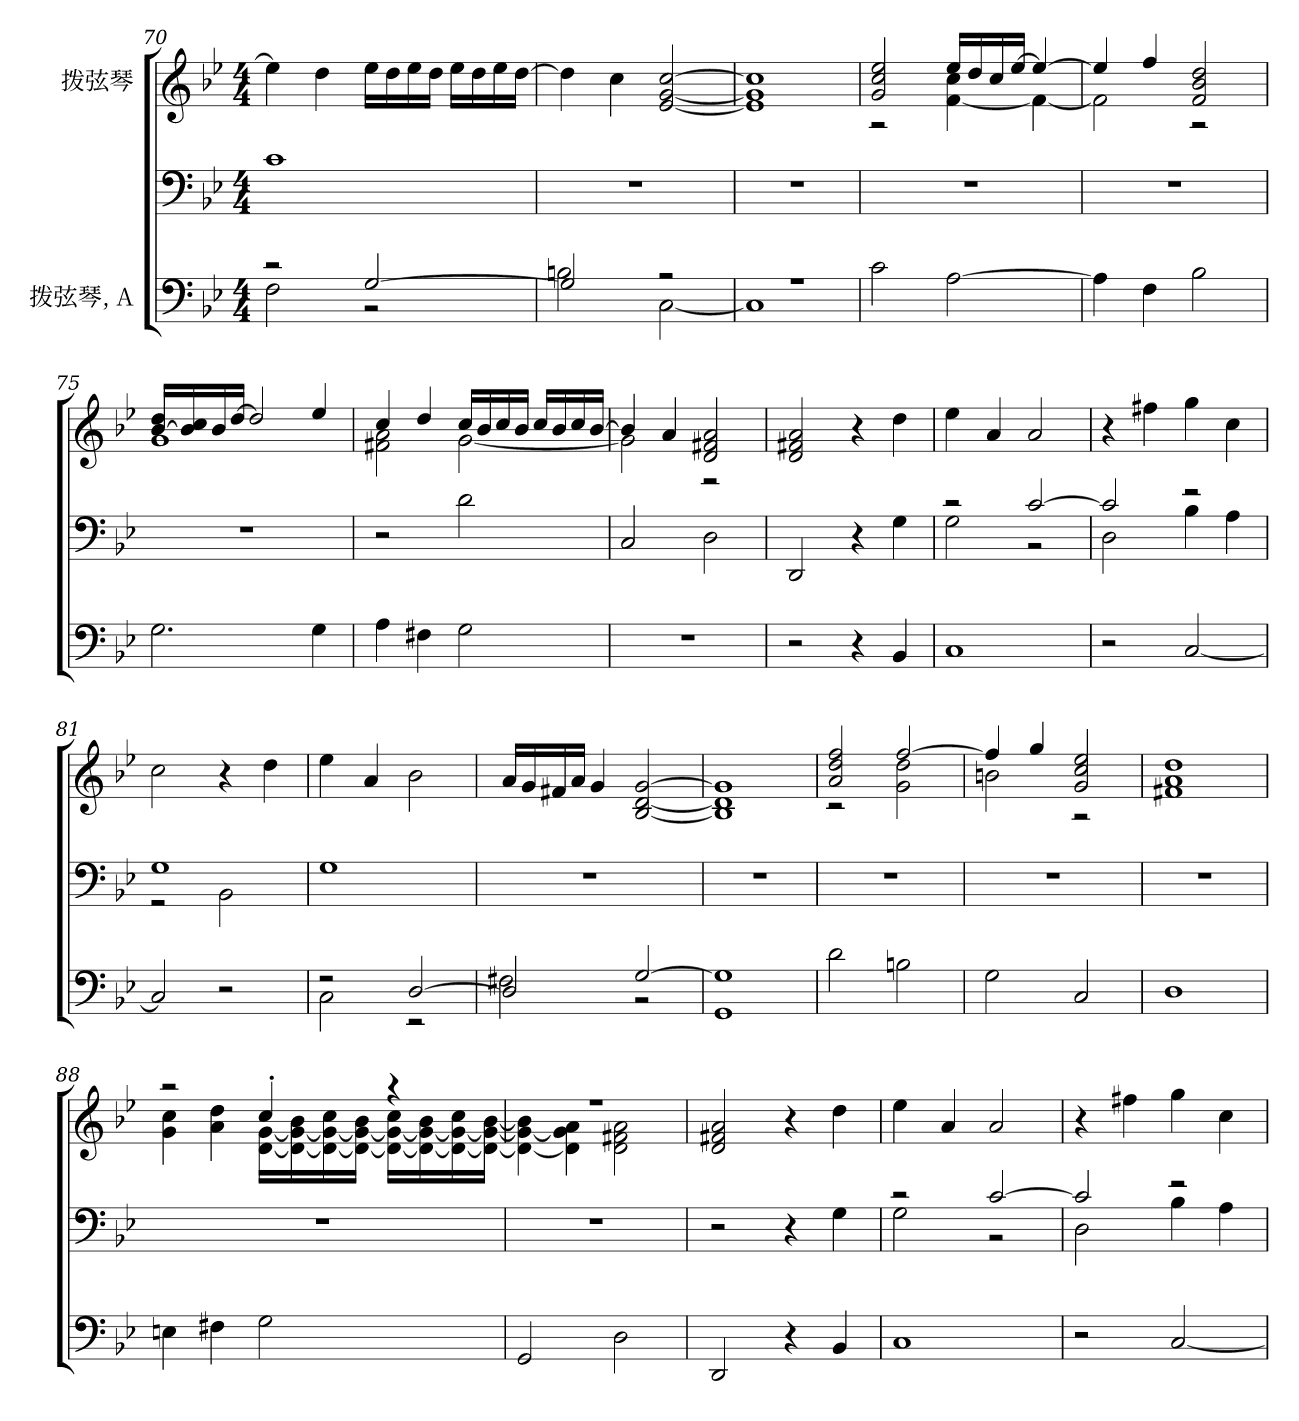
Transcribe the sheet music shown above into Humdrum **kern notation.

**kern	**kern	**kern
*part2	*part2	*part1
*staff3	*staff2	*staff1
*I"拨弦琴, A	*	*I"拨弦琴
!!LO:LB:g=z
*clefF4	*clefF4	*clefG2
*k[b-e-]	*k[b-e-]	*k[b-e-]
*M4/4	*M4/4	*M4/4
=70	=70	=70
*^	*	*
2r	2F\	1c	4ee-\]
.	.	.	4dd\
[2G/	2r	.	16ee-\LL
.	.	.	16dd\
.	.	.	16ee-\
.	.	.	16dd\JJ
.	.	.	16ee-\LL
.	.	.	16dd\
.	.	.	16ee-\
.	.	.	[16dd\JJ
=71	=71	=71	=71
2G/]	2Bn\	1r	4dd\]
.	.	.	4cc\
2r	[2C\	.	[2e-/ [2g/ [2cc/
=72	=72	=72	=72
1r	1C]	1r	1e-] 1g] 1cc]
*v	*v	*	*
=73	=73	=73
*	*	*^
2c\	1r	2g/ 2cc/ 2ee-/	2r
[2A\	.	16ee-/LL	[4f\ 4cc\
.	.	16dd/	.
.	.	16cc/	.
.	.	[16ee-/JJ	.
.	.	4ee-/_	4f\_
=74	=74	=74	=74
4A\]	1r	4ee-/]	2f\]
4F\	.	4ff/	.
2B-\	.	2f/ 2b-/ 2dd/	2r
=75	=75	=75	=75
2.G\	1r	[16b-/ 16dd/LL	1g
.	.	16b-/] 16cc/	.
.	.	16b-/	.
.	.	[16dd/JJ	.
.	.	2dd/]	.
4G\	.	4ee-/	.
!!LO:LB:g=z	!!
=76	=76	=76	=76
4A\	2r	4cc/	2f#X\ 2a\
4F#X\	.	4dd/	.
2G\	2d\	16cc/LL	[2g\
.	.	16b-/	.
.	.	16cc/	.
.	.	16b-/JJ	.
.	.	16cc/LL	.
.	.	16b-/	.
.	.	16cc/	.
.	.	[16b-/JJ	.
=77	=77	=77	=77
1r	2C/	4b-/]	2g\]
.	.	4a/	.
.	2D\	2d/ 2f#X/ 2a/	2r
*	*	*v	*v
=78	=78	=78
2r	2DD/	2d/ 2f#X/ 2a/
4r	4r	4r
4BB-/	4G\	4dd\
=79	=79	=79
*	*^	*
1C	2r	2G\	4ee-\
.	.	.	4a/
.	[2c/	2r	2a/
=80	=80	=80	=80
2r	2c/]	2D\	4r
.	.	.	4ff#X\
[2C/	2r	4B-\	4gg\
.	.	4A\	4cc\
=81	=81	=81	=81
2C/]	1G	2r	2cc\
2r	.	2BB-\	4r
.	.	.	4dd\
*	*v	*v	*
=82	=82	=82
*^	*	*
2r	2C\	1G	4ee-\
.	.	.	4a/
[2D/	2r	.	2b-\
!!LO:PB:g=z
=83	=83	=83	=83
2D/]	2F#X\	1r	16a/LL
.	.	.	16g/
.	.	.	16f#X/
.	.	.	16a/JJ
.	.	.	4g/
[2G/	2r	.	[2B-/ [2d/ [2g/
=84	=84	=84	=84
1G]	1GG	1r	1B-] 1d] 1g]
*v	*v	*	*
=85	=85	=85
*	*	*^
2d\	1r	2a/ 2dd/ 2ff/	2r
2Bn\	.	[2ff/	2g\ 2dd\
=86	=86	=86	=86
2G\	1r	4ff/]	2bn\
.	.	4gg/	.
2C/	.	2g/ 2cc/ 2ee-/	2r
*	*	*v	*v
=87	=87	=87
1D	1r	1f#X 1a 1dd
=88	=88	=88
*	*	*^
4En\	1r	2r	4g\ 4cc\
4F#X\	.	.	4a\ 4dd\
2G\	.	4cc'/	[16d\ [16g\LL
.	.	.	16d\_ 16g\_ 16b-\
.	.	.	16d\_ 16g\_ 16cc\
.	.	.	16d\_ 16g\_ 16b-\JJ
.	.	4r	16d\_ 16g\_ 16cc\LL
.	.	.	16d\_ 16g\_ 16b-\
.	.	.	16d\_ 16g\_ 16cc\
.	.	.	16d\_ 16g\_ [16b-\JJ
!!LO:LB:g=z	!!
=89	=89	=89	=89
2GG/	1r	1r	4d\_ 4g\_ 4b-\]
.	.	.	4d\] 4g\] 4a\
2D\	.	.	2d\ 2f#X\ 2a\
*	*	*v	*v
=90	=90	=90
2DD/	2r	2d/ 2f#X/ 2a/
4r	4r	4r
4BB-/	4G\	4dd\
=91	=91	=91
*	*^	*
1C	2r	2G\	4ee-\
.	.	.	4a/
.	[2c/	2r	2a/
=92	=92	=92	=92
2r	2c/]	2D\	4r
.	.	.	4ff#X\
[2C/	2r	4B-\	4gg\
.	.	4A\	4cc\
*	*v	*v	*
=	=	=
*-	*-	*-
